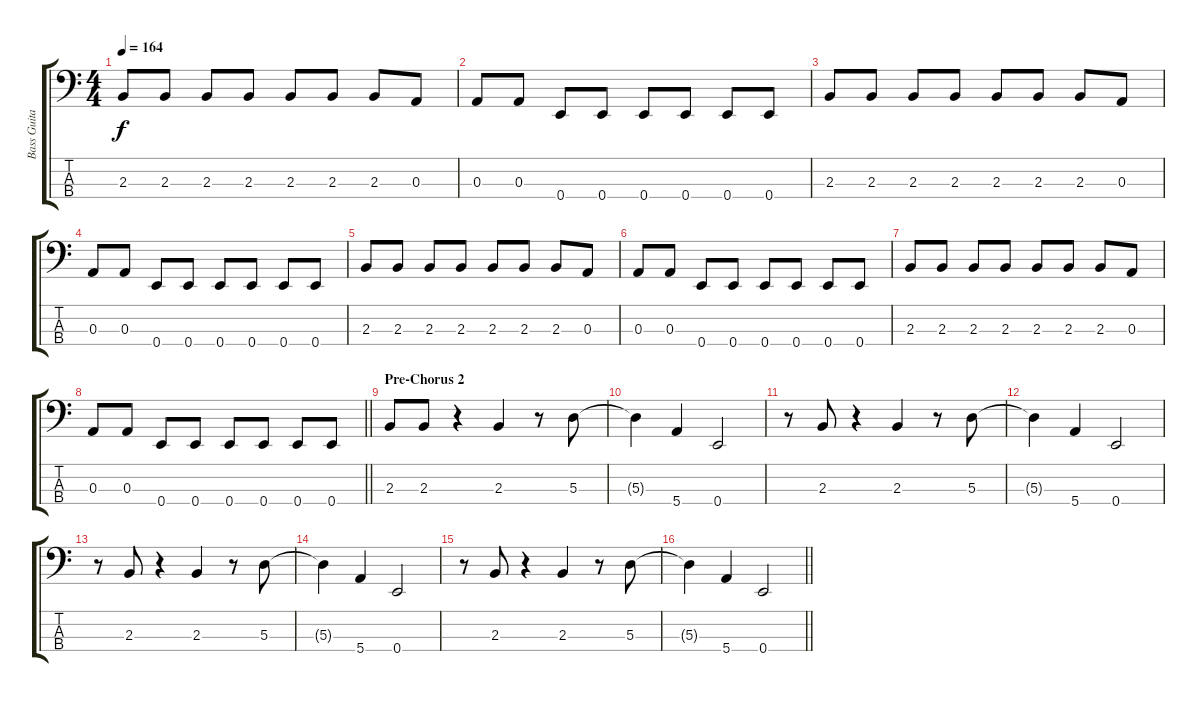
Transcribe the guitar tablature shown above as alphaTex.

\track ("Bass Guitar " "Bass Guita") {instrument electricbasspick}
\staff {score tabs}
\tuning (G2 D2 A1 E1) {hide}
\ts (4 4)
\tempo 164
\clef f4
\ks c
2.3.8{dy f} 2.3.8 2.3.8 2.3.8 2.3.8 2.3.8 2.3.8 0.3.8 |
0.3.8 0.3.8 0.4.8 0.4.8 0.4.8 0.4.8 0.4.8 0.4.8 |
2.3.8 2.3.8 2.3.8 2.3.8 2.3.8 2.3.8 2.3.8 0.3.8 |
0.3.8 0.3.8 0.4.8 0.4.8 0.4.8 0.4.8 0.4.8 0.4.8 |
2.3.8 2.3.8 2.3.8 2.3.8 2.3.8 2.3.8 2.3.8 0.3.8 |
0.3.8 0.3.8 0.4.8 0.4.8 0.4.8 0.4.8 0.4.8 0.4.8 |
2.3.8 2.3.8 2.3.8 2.3.8 2.3.8 2.3.8 2.3.8 0.3.8 |
\barLineRight lightlight
0.3.8 0.3.8 0.4.8 0.4.8 0.4.8 0.4.8 0.4.8 0.4.8 |
\section ("" "Pre-Chorus 2")
2.3.8 2.3.8 r.4 2.3.4 r.8 5.3.8 |
5.3{t}.4 5.4.4 0.4.2 |
r.8 2.3.8 r.4 2.3.4 r.8 5.3.8 |
5.3{t}.4 5.4.4 0.4.2 |
r.8 2.3.8 r.4 2.3.4 r.8 5.3.8 |
5.3{t}.4 5.4.4 0.4.2 |
r.8 2.3.8 r.4 2.3.4 r.8 5.3.8 |
\barLineRight lightlight
5.3{t}.4 5.4.4 0.4.2
